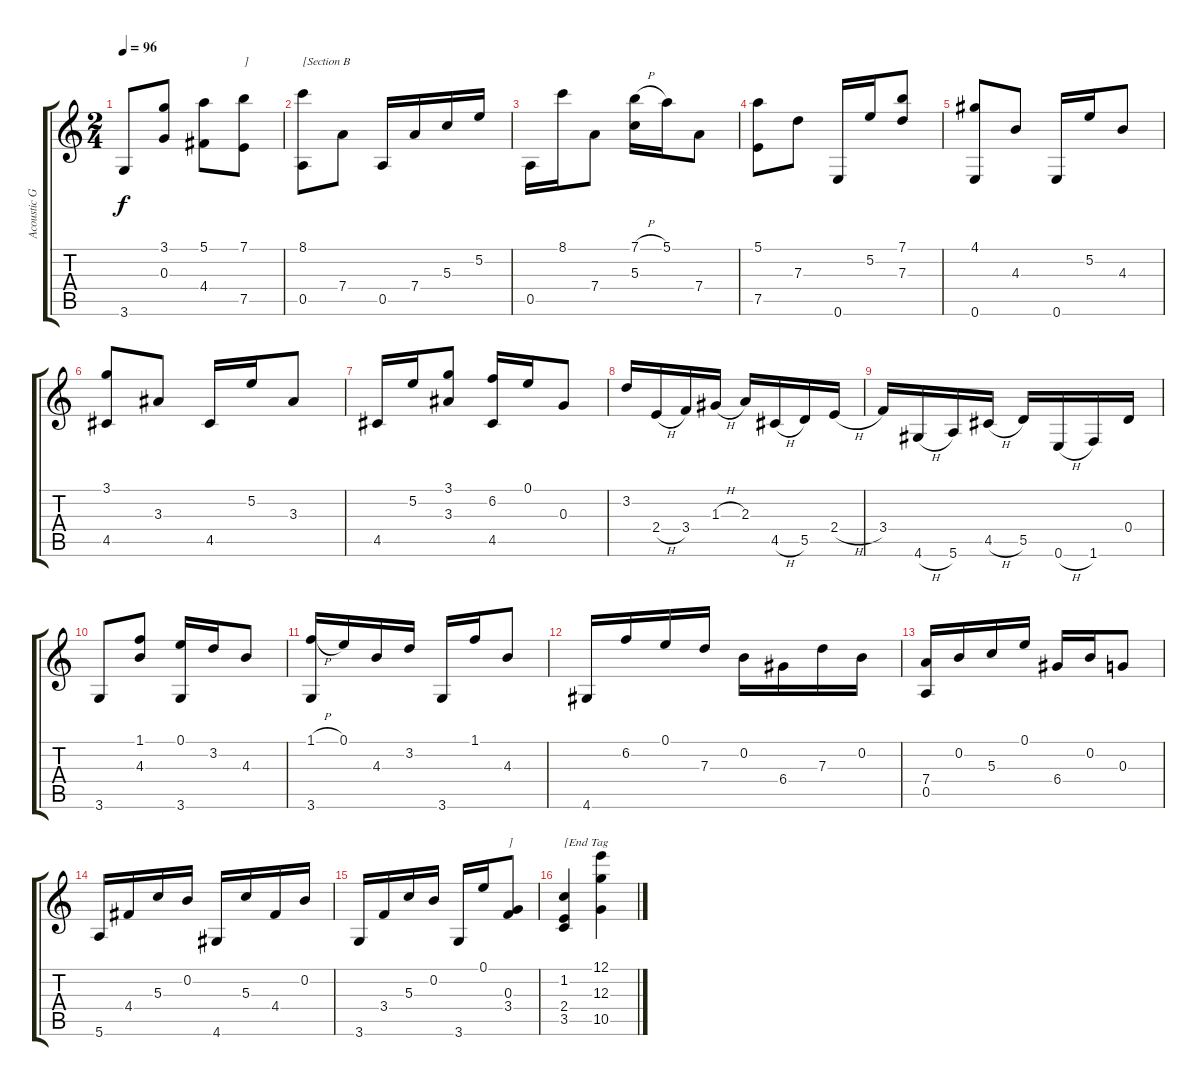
\track ("Acoustic Guitar" "Acoustic G") {instrument acousticguitarsteel}
\staff {score tabs}
\tuning (E4 B3 G3 D3 A2 E2) {hide}
\ts (2 4)
\tempo 96
\clef g2
\ks c
3.6.8{dy f} (3.1 0.3).8 (5.1 4.4).8 (7.1 7.5).8{txt "]"} |
(8.1 0.5).8{txt "[Section B"} 7.4.8 0.5.16 7.4.16 5.3.16 5.2.16 |
0.5.16 8.1.16 7.4.8 (7.1{h} 5.3).16 5.1.16 7.4.8 |
(5.1 7.5).8 7.3.8 0.6.16 5.2.16 (7.1 7.3).8 |
(4.1 0.6).8 4.3.8 0.6.16 5.2.16 4.3.8 |
(3.1 4.5).8 3.3.8 4.5.16 5.2.16 3.3.8 |
4.5.16 5.2.16 (3.1 3.3).8 (6.2 4.5).16 0.1.16 0.3.8 |
3.2.16 2.4{h}.16 3.4.16 1.3{h}.16 2.3.16 4.5{h}.16 5.5.16 2.4{h}.16 |
3.4.16 4.6{h}.16 5.6.16 4.5{h}.16 5.5.16 0.6{h}.16 1.6.16 0.4.16 |
3.6.8 (1.1 4.3).8 (0.1 3.6).16 3.2.16 4.3.8 |
(1.1{h} 3.6).16 0.1.16 4.3.16 3.2.16 3.6.16 1.1.16 4.3.8 |
4.6.16 6.2.16 0.1.16 7.3.16 0.2.16 6.4.16 7.3.16 0.2.16 |
(7.4 0.5).16 0.2.16 5.3.16 0.1.16 6.4.16 0.2.16 0.3.8 |
5.6.16 4.4.16 5.3.16 0.2.16 4.6.16 5.3.16 4.4.16 0.2.16 |
3.6.16 3.4.16 5.3.16 0.2.16 3.6.16 0.1.16 (0.3 3.4).8{txt "]"} |
(1.2 2.4 3.5).4{txt "[End Tag"} (12.1 12.3 10.5).4
